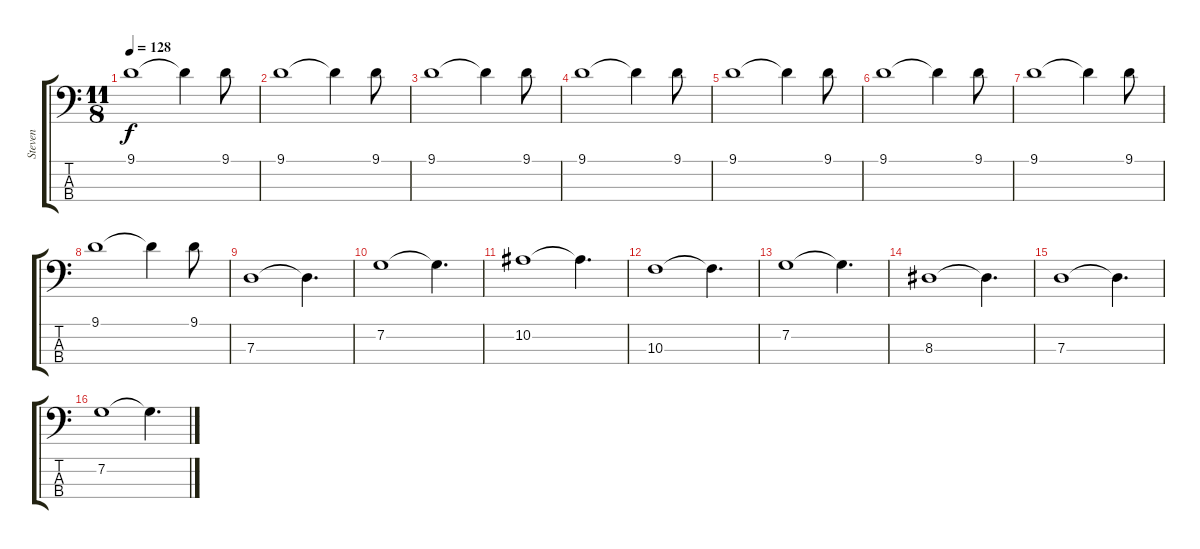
\track ("Steven" "Steven") {instrument electricbasspick}
\staff {score tabs}
\tuning (F2 C2 G1 D1) {hide}
\ts (11 8)
\tempo 128
\clef f4
\ks c
9.1.1{dy f} 9.1{t}.4 9.1.8 |
9.1.1 9.1{t}.4 9.1.8 |
9.1.1 9.1{t}.4 9.1.8 |
9.1.1 9.1{t}.4 9.1.8 |
9.1.1 9.1{t}.4 9.1.8 |
9.1.1 9.1{t}.4 9.1.8 |
9.1.1 9.1{t}.4 9.1.8 |
9.1.1 9.1{t}.4 9.1.8 |
7.3.1 7.3{t}.4{d} |
7.2.1 7.2{t}.4{d} |
10.2.1 10.2{t}.4{d} |
10.3.1 10.3{t}.4{d} |
7.2.1 7.2{t}.4{d} |
8.3.1 8.3{t}.4{d} |
7.3.1 7.3{t}.4{d} |
7.2.1 7.2{t}.4{d}
